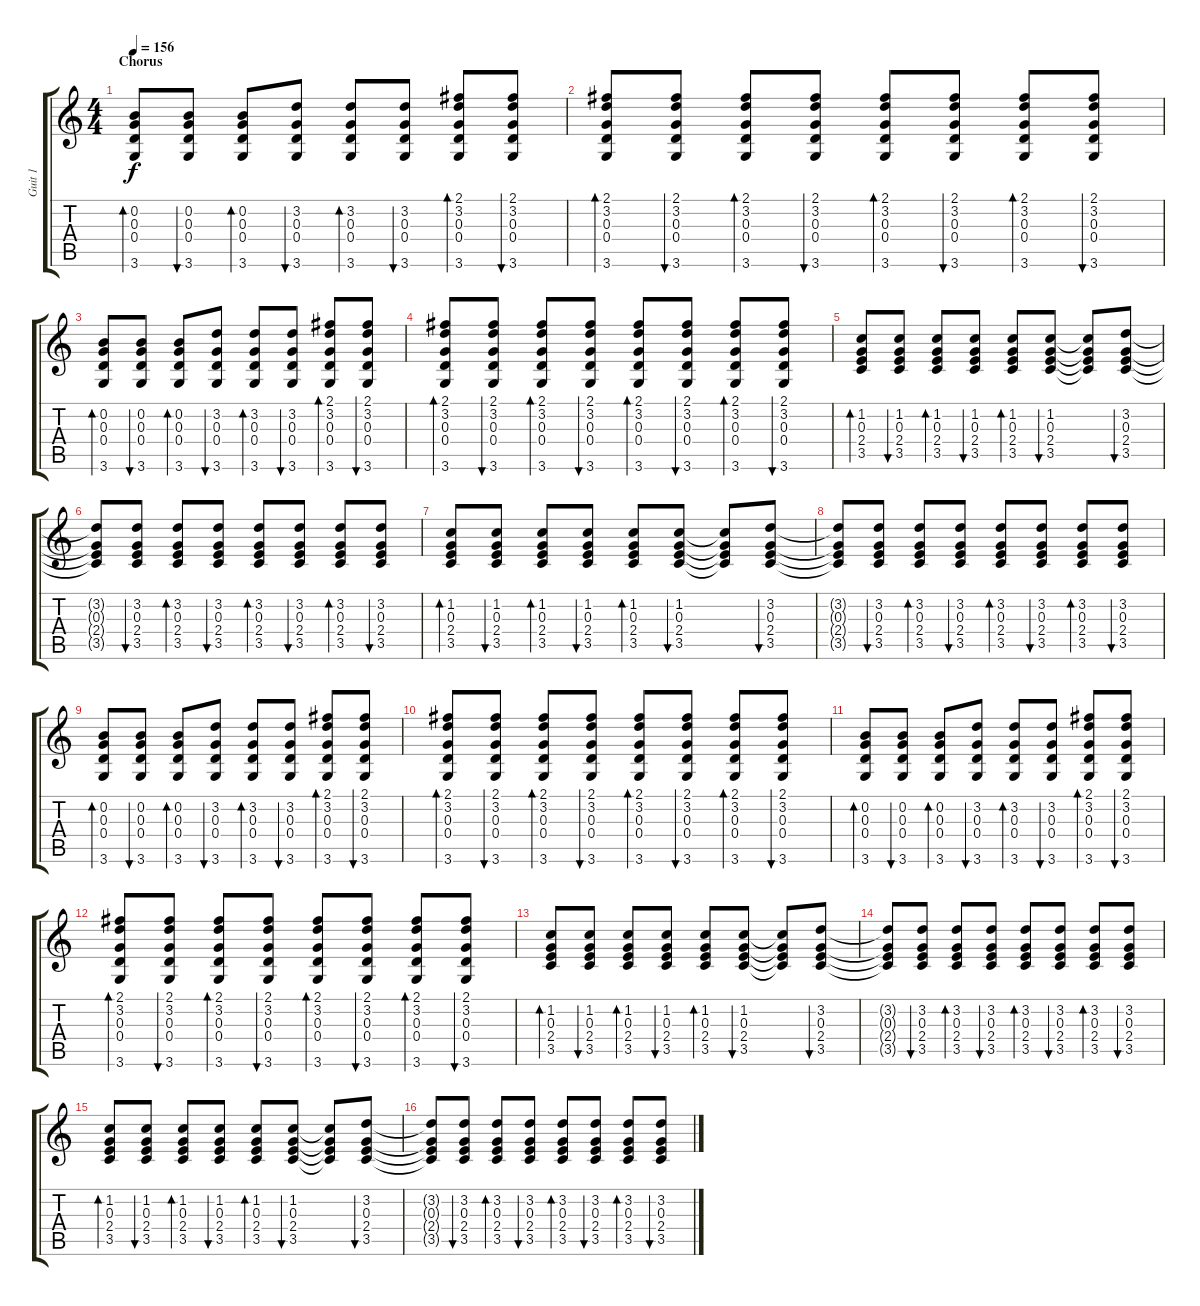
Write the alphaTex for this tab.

\track ("Guit 1" "Guit 1") {instrument acousticguitarsteel}
\staff {score tabs}
\tuning (E4 B3 G3 D3 A2 E2) {hide}
\ts (4 4)
\section ("" "Chorus")
\tempo 156
\clef g2
\ks c
(0.2 0.3 0.4 3.6).8{bd 30 dy f} (0.2 0.3 0.4 3.6).8{bu 30} (0.2 0.3 0.4 3.6).8{bd 30} (3.2 0.3 0.4 3.6).8{bu 30} (3.2 0.3 0.4 3.6).8{bd 30} (3.2 0.3 0.4 3.6).8{bu 30} (2.1 3.2 0.3 0.4 3.6).8{bd 30} (2.1 3.2 0.3 0.4 3.6).8{bu 30} |
(2.1 3.2 0.3 0.4 3.6).8{bd 30} (2.1 3.2 0.3 0.4 3.6).8{bu 30} (2.1 3.2 0.3 0.4 3.6).8{bd 30} (2.1 3.2 0.3 0.4 3.6).8{bu 30} (2.1 3.2 0.3 0.4 3.6).8{bd 30} (2.1 3.2 0.3 0.4 3.6).8{bu 30} (2.1 3.2 0.3 0.4 3.6).8{bd 30} (2.1 3.2 0.3 0.4 3.6).8{bu 30} |
(0.2 0.3 0.4 3.6).8{bd 30} (0.2 0.3 0.4 3.6).8{bu 30} (0.2 0.3 0.4 3.6).8{bd 30} (3.2 0.3 0.4 3.6).8{bu 30} (3.2 0.3 0.4 3.6).8{bd 30} (3.2 0.3 0.4 3.6).8{bu 30} (2.1 3.2 0.3 0.4 3.6).8{bd 30} (2.1 3.2 0.3 0.4 3.6).8{bu 30} |
(2.1 3.2 0.3 0.4 3.6).8{bd 30} (2.1 3.2 0.3 0.4 3.6).8{bu 30} (2.1 3.2 0.3 0.4 3.6).8{bd 30} (2.1 3.2 0.3 0.4 3.6).8{bu 30} (2.1 3.2 0.3 0.4 3.6).8{bd 30} (2.1 3.2 0.3 0.4 3.6).8{bu 30} (2.1 3.2 0.3 0.4 3.6).8{bd 30} (2.1 3.2 0.3 0.4 3.6).8{bu 30} |
(1.2 0.3 2.4 3.5).8{bd 30} (1.2 0.3 2.4 3.5).8{bu 30} (1.2 0.3 2.4 3.5).8{bd 30} (1.2 0.3 2.4 3.5).8{bu 30} (1.2 0.3 2.4 3.5).8{bd 30} (1.2 0.3 2.4 3.5).8{bu 30} (1.2{t} 0.3{t} 2.4{t} 3.5{t}).8 (3.2 0.3 2.4 3.5).8{bu 30} |
(3.2{t} 0.3{t} 2.4{t} 3.5{t}).8 (3.2 0.3 2.4 3.5).8{bu 30} (3.2 0.3 2.4 3.5).8{bd 30} (3.2 0.3 2.4 3.5).8{bu 30} (3.2 0.3 2.4 3.5).8{bd 30} (3.2 0.3 2.4 3.5).8{bu 30} (3.2 0.3 2.4 3.5).8{bd 30} (3.2 0.3 2.4 3.5).8{bu 30} |
(1.2 0.3 2.4 3.5).8{bd 30} (1.2 0.3 2.4 3.5).8{bu 30} (1.2 0.3 2.4 3.5).8{bd 30} (1.2 0.3 2.4 3.5).8{bu 30} (1.2 0.3 2.4 3.5).8{bd 30} (1.2 0.3 2.4 3.5).8{bu 30} (1.2{t} 0.3{t} 2.4{t} 3.5{t}).8 (3.2 0.3 2.4 3.5).8{bu 30} |
(3.2{t} 0.3{t} 2.4{t} 3.5{t}).8 (3.2 0.3 2.4 3.5).8{bu 30} (3.2 0.3 2.4 3.5).8{bd 30} (3.2 0.3 2.4 3.5).8{bu 30} (3.2 0.3 2.4 3.5).8{bd 30} (3.2 0.3 2.4 3.5).8{bu 30} (3.2 0.3 2.4 3.5).8{bd 30} (3.2 0.3 2.4 3.5).8{bu 30} |
(0.2 0.3 0.4 3.6).8{bd 30} (0.2 0.3 0.4 3.6).8{bu 30} (0.2 0.3 0.4 3.6).8{bd 30} (3.2 0.3 0.4 3.6).8{bu 30} (3.2 0.3 0.4 3.6).8{bd 30} (3.2 0.3 0.4 3.6).8{bu 30} (2.1 3.2 0.3 0.4 3.6).8{bd 30} (2.1 3.2 0.3 0.4 3.6).8{bu 30} |
(2.1 3.2 0.3 0.4 3.6).8{bd 30} (2.1 3.2 0.3 0.4 3.6).8{bu 30} (2.1 3.2 0.3 0.4 3.6).8{bd 30} (2.1 3.2 0.3 0.4 3.6).8{bu 30} (2.1 3.2 0.3 0.4 3.6).8{bd 30} (2.1 3.2 0.3 0.4 3.6).8{bu 30} (2.1 3.2 0.3 0.4 3.6).8{bd 30} (2.1 3.2 0.3 0.4 3.6).8{bu 30} |
(0.2 0.3 0.4 3.6).8{bd 30} (0.2 0.3 0.4 3.6).8{bu 30} (0.2 0.3 0.4 3.6).8{bd 30} (3.2 0.3 0.4 3.6).8{bu 30} (3.2 0.3 0.4 3.6).8{bd 30} (3.2 0.3 0.4 3.6).8{bu 30} (2.1 3.2 0.3 0.4 3.6).8{bd 30} (2.1 3.2 0.3 0.4 3.6).8{bu 30} |
(2.1 3.2 0.3 0.4 3.6).8{bd 30} (2.1 3.2 0.3 0.4 3.6).8{bu 30} (2.1 3.2 0.3 0.4 3.6).8{bd 30} (2.1 3.2 0.3 0.4 3.6).8{bu 30} (2.1 3.2 0.3 0.4 3.6).8{bd 30} (2.1 3.2 0.3 0.4 3.6).8{bu 30} (2.1 3.2 0.3 0.4 3.6).8{bd 30} (2.1 3.2 0.3 0.4 3.6).8{bu 30} |
(1.2 0.3 2.4 3.5).8{bd 30} (1.2 0.3 2.4 3.5).8{bu 30} (1.2 0.3 2.4 3.5).8{bd 30} (1.2 0.3 2.4 3.5).8{bu 30} (1.2 0.3 2.4 3.5).8{bd 30} (1.2 0.3 2.4 3.5).8{bu 30} (1.2{t} 0.3{t} 2.4{t} 3.5{t}).8 (3.2 0.3 2.4 3.5).8{bu 30} |
(3.2{t} 0.3{t} 2.4{t} 3.5{t}).8 (3.2 0.3 2.4 3.5).8{bu 30} (3.2 0.3 2.4 3.5).8{bd 30} (3.2 0.3 2.4 3.5).8{bu 30} (3.2 0.3 2.4 3.5).8{bd 30} (3.2 0.3 2.4 3.5).8{bu 30} (3.2 0.3 2.4 3.5).8{bd 30} (3.2 0.3 2.4 3.5).8{bu 30} |
(1.2 0.3 2.4 3.5).8{bd 30} (1.2 0.3 2.4 3.5).8{bu 30} (1.2 0.3 2.4 3.5).8{bd 30} (1.2 0.3 2.4 3.5).8{bu 30} (1.2 0.3 2.4 3.5).8{bd 30} (1.2 0.3 2.4 3.5).8{bu 30} (1.2{t} 0.3{t} 2.4{t} 3.5{t}).8 (3.2 0.3 2.4 3.5).8{bu 30} |
(3.2{t} 0.3{t} 2.4{t} 3.5{t}).8 (3.2 0.3 2.4 3.5).8{bu 30} (3.2 0.3 2.4 3.5).8{bd 30} (3.2 0.3 2.4 3.5).8{bu 30} (3.2 0.3 2.4 3.5).8{bd 30} (3.2 0.3 2.4 3.5).8{bu 30} (3.2 0.3 2.4 3.5).8{bd 30} (3.2 0.3 2.4 3.5).8{bu 30}
